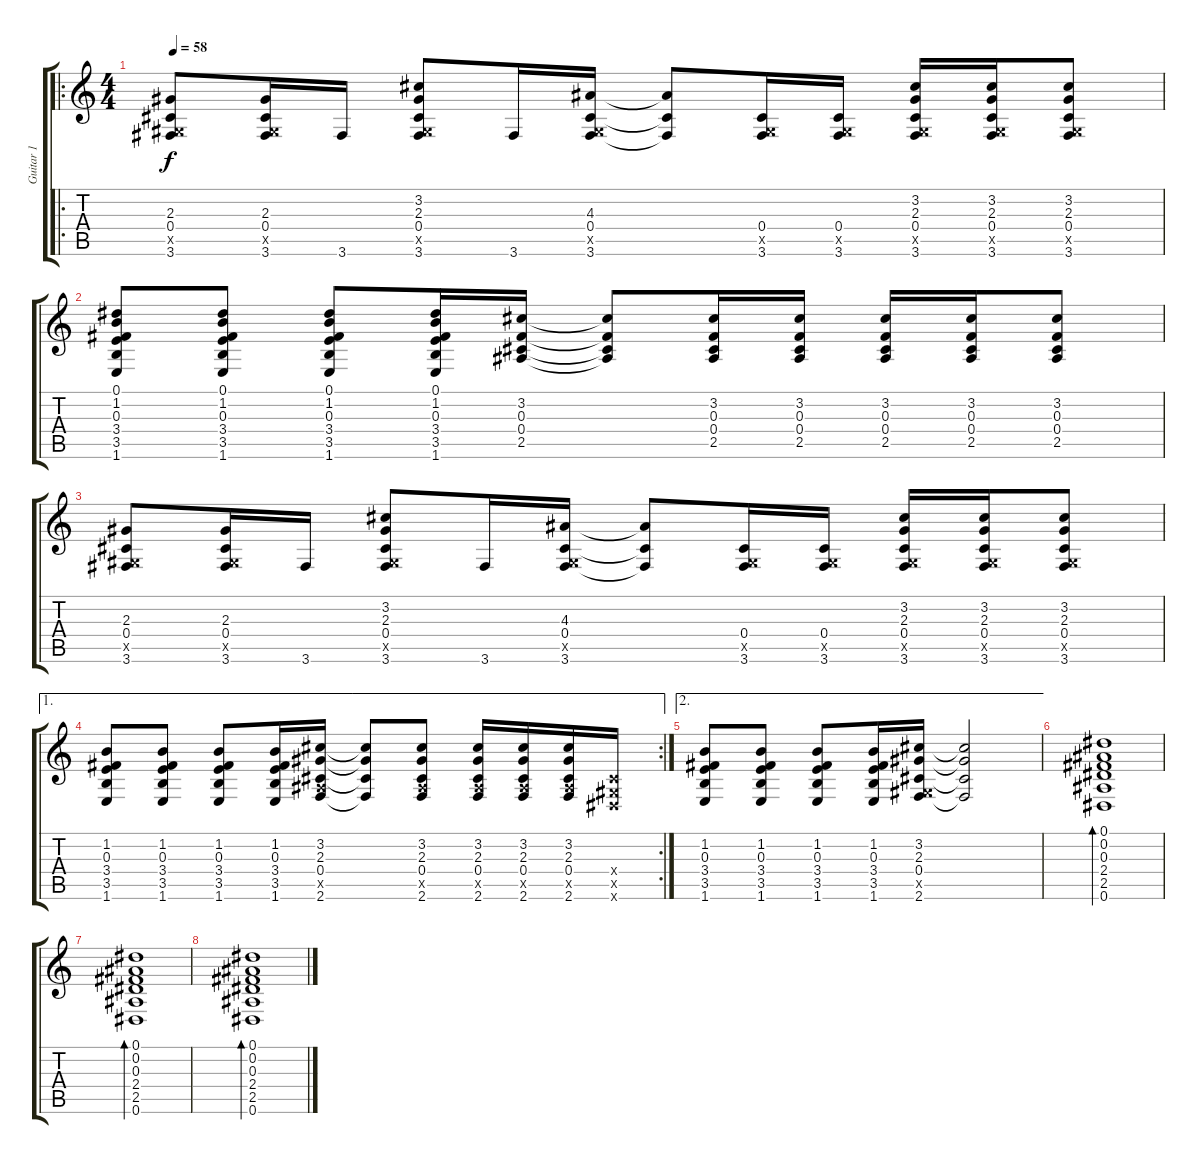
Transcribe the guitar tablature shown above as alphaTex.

\track ("Guitar 1" "Guitar 1") {instrument overdrivenguitar}
\staff {score tabs}
\tuning (Eb4 Bb3 Gb3 Db3 Ab2 Eb2) {hide}
\ro
\ts (4 4)
\tempo 58
\clef g2
\ks c
(2.3 0.4 0.5{x} 3.6).8{dy f} (2.3 0.4 0.5{x} 3.6).16 3.6.16 (3.2 2.3 0.4 0.5{x} 3.6).8 3.6.16 (4.3 0.4 0.5{x} 3.6).16 (4.3{t} 0.4{t} 3.6{t}).8 (0.4 0.5{x} 3.6).16 (0.4 0.5{x} 3.6).16 (3.2 2.3 0.4 0.5{x} 3.6).16 (3.2 2.3 0.4 0.5{x} 3.6).16 (3.2 2.3 0.4 0.5{x} 3.6).8 |
(0.1 1.2 0.3 3.4 3.5 1.6).8 (0.1 1.2 0.3 3.4 3.5 1.6).8 (0.1 1.2 0.3 3.4 3.5 1.6).8 (0.1 1.2 0.3 3.4 3.5 1.6).16 (3.2 0.3 0.4 2.5).16 (3.2{t} 0.3{t} 0.4{t} 2.5{t}).8 (3.2 0.3 0.4 2.5).16 (3.2 0.3 0.4 2.5).16 (3.2 0.3 0.4 2.5).16 (3.2 0.3 0.4 2.5).16 (3.2 0.3 0.4 2.5).8 |
(2.3 0.4 0.5{x} 3.6).8 (2.3 0.4 0.5{x} 3.6).16 3.6.16 (3.2 2.3 0.4 0.5{x} 3.6).8 3.6.16 (4.3 0.4 0.5{x} 3.6).16 (4.3{t} 0.4{t} 3.6{t}).8 (0.4 0.5{x} 3.6).16 (0.4 0.5{x} 3.6).16 (3.2 2.3 0.4 0.5{x} 3.6).16 (3.2 2.3 0.4 0.5{x} 3.6).16 (3.2 2.3 0.4 0.5{x} 3.6).8 |
\ae 1
\rc 2
(1.2 0.3 3.4 3.5 1.6).8 (1.2 0.3 3.4 3.5 1.6).8 (1.2 0.3 3.4 3.5 1.6).8 (1.2 0.3 3.4 3.5 1.6).16 (3.2 2.3 0.4 2.5{x} 2.6).16 (3.2{t} 2.3{t} 0.4{t} 2.6{t}).8 (3.2 2.3 0.4 2.5{x} 2.6).8 (3.2 2.3 0.4 2.5{x} 2.6).16 (3.2 2.3 0.4 2.5{x} 2.6).16 (3.2 2.3 0.4 2.5{x} 2.6).16 (0.4{x} 0.5{x} 0.6{x}).16 |
\ae 2
(1.2 0.3 3.4 3.5 1.6).8 (1.2 0.3 3.4 3.5 1.6).8 (1.2 0.3 3.4 3.5 1.6).8 (1.2 0.3 3.4 3.5 1.6).16 (3.2 2.3 0.4 0.5{x} 2.6).16 (3.2{t} 2.3{t} 0.4{t} 2.6{t}).2 |
(0.1 0.2 0.3 2.4 2.5 0.6).1{bd 60} |
(0.1 0.2 0.3 2.4 2.5 0.6).1{bd 60} |
(0.1 0.2 0.3 2.4 2.5 0.6).1{bd 60}
